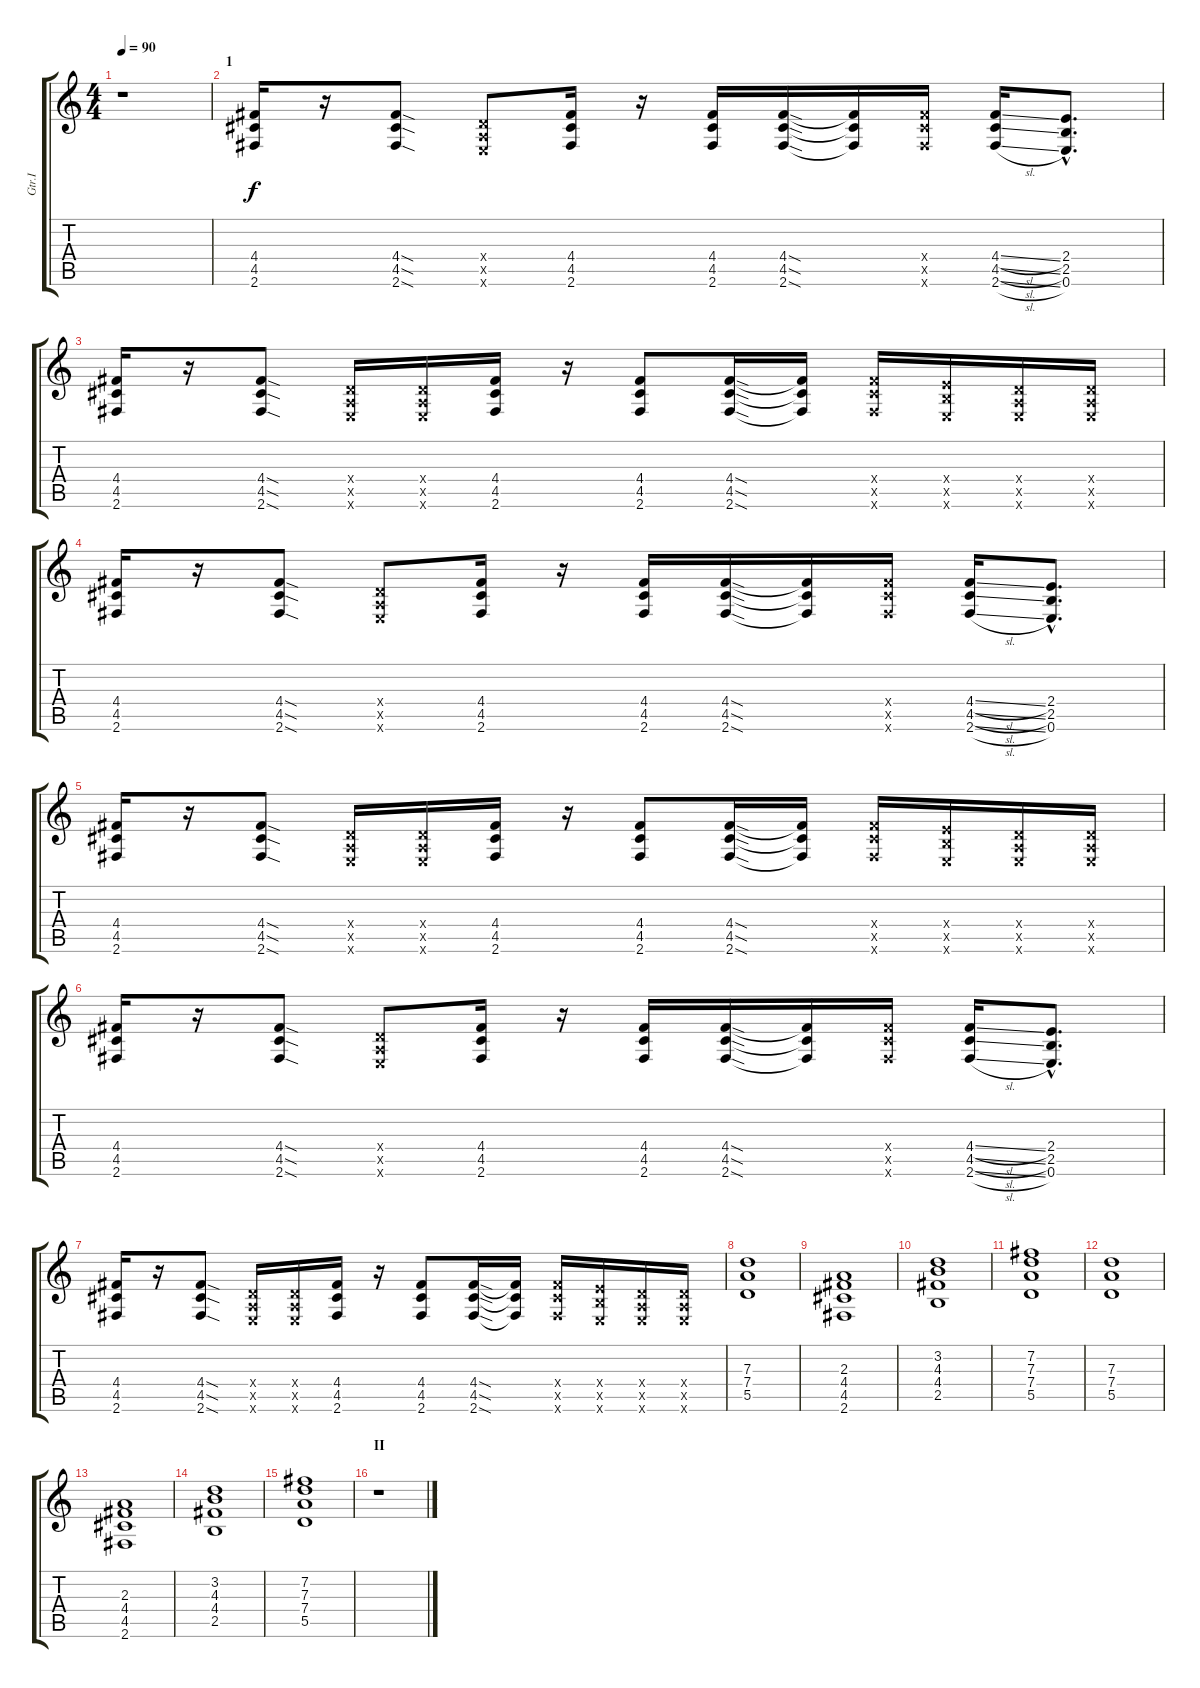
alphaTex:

\track ("Gtr.I" "Gtr.I") {instrument distortionguitar}
\staff {score tabs}
\tuning (E4 B3 G3 D3 A2 E2) {hide}
\ts (4 4)
\tempo 90
\clef g2
\ks c
r.1{dy f} |
\section ("" "1")
(4.4 4.5 2.6).16{volume 14} r.16 (4.4{sod} 4.5{sod} 2.6{sod}).8 (0.4{x} 0.5{x} 0.6{x}).8 (4.4 4.5 2.6).16 r.16 (4.4 4.5 2.6).16 (4.4{sod} 4.5{sod} 2.6{sod}).16 (4.4{t} 4.5{t} 2.6{t}).16 (4.4{x} 4.5{x} 2.6{x}).16 (4.4{sl} 4.5{sl} 2.6{sl}).16 (2.4{hac} 2.5{hac} 0.6{hac}).8{d} |
(4.4 4.5 2.6).16 r.16 (4.4{sod} 4.5{sod} 2.6{sod}).8 (0.4{x} 0.5{x} 0.6{x}).16 (0.4{x} 0.5{x} 0.6{x}).16 (4.4 4.5 2.6).16 r.16 (4.4 4.5 2.6).8 (4.4{sod} 4.5{sod} 2.6{sod}).16 (4.4{t} 4.5{t} 2.6{t}).16 (4.4{x} 4.5{x} 2.6{x}).16 (2.4{x} 2.5{x} 0.6{x}).16 (0.4{x} 0.5{x} 0.6{x}).16 (0.4{x} 0.5{x} 0.6{x}).16 |
(4.4 4.5 2.6).16{volume 14} r.16 (4.4{sod} 4.5{sod} 2.6{sod}).8 (0.4{x} 0.5{x} 0.6{x}).8 (4.4 4.5 2.6).16 r.16 (4.4 4.5 2.6).16 (4.4{sod} 4.5{sod} 2.6{sod}).16 (4.4{t} 4.5{t} 2.6{t}).16 (4.4{x} 4.5{x} 2.6{x}).16 (4.4{sl} 4.5{sl} 2.6{sl}).16 (2.4{hac} 2.5{hac} 0.6{hac}).8{d} |
(4.4 4.5 2.6).16 r.16 (4.4{sod} 4.5{sod} 2.6{sod}).8 (0.4{x} 0.5{x} 0.6{x}).16 (0.4{x} 0.5{x} 0.6{x}).16 (4.4 4.5 2.6).16 r.16 (4.4 4.5 2.6).8 (4.4{sod} 4.5{sod} 2.6{sod}).16 (4.4{t} 4.5{t} 2.6{t}).16 (4.4{x} 4.5{x} 2.6{x}).16 (2.4{x} 2.5{x} 0.6{x}).16 (0.4{x} 0.5{x} 0.6{x}).16 (0.4{x} 0.5{x} 0.6{x}).16 |
(4.4 4.5 2.6).16{volume 14} r.16 (4.4{sod} 4.5{sod} 2.6{sod}).8 (0.4{x} 0.5{x} 0.6{x}).8 (4.4 4.5 2.6).16 r.16 (4.4 4.5 2.6).16 (4.4{sod} 4.5{sod} 2.6{sod}).16 (4.4{t} 4.5{t} 2.6{t}).16 (4.4{x} 4.5{x} 2.6{x}).16 (4.4{sl} 4.5{sl} 2.6{sl}).16 (2.4{hac} 2.5{hac} 0.6{hac}).8{d} |
(4.4 4.5 2.6).16 r.16 (4.4{sod} 4.5{sod} 2.6{sod}).8 (0.4{x} 0.5{x} 0.6{x}).16 (0.4{x} 0.5{x} 0.6{x}).16 (4.4 4.5 2.6).16 r.16 (4.4 4.5 2.6).8 (4.4{sod} 4.5{sod} 2.6{sod}).16 (4.4{t} 4.5{t} 2.6{t}).16 (4.4{x} 4.5{x} 2.6{x}).16 (2.4{x} 2.5{x} 0.6{x}).16 (0.4{x} 0.5{x} 0.6{x}).16 (0.4{x} 0.5{x} 0.6{x}).16 |
(7.3 7.4 5.5).1 |
(2.3 4.4 4.5 2.6).1 |
(3.2 4.3 4.4 2.5).1 |
(7.2 7.3 7.4 5.5).1 |
(7.3 7.4 5.5).1 |
(2.3 4.4 4.5 2.6).1 |
(3.2 4.3 4.4 2.5).1 |
(7.2 7.3 7.4 5.5).1 |
\section ("" "II")
r.1
